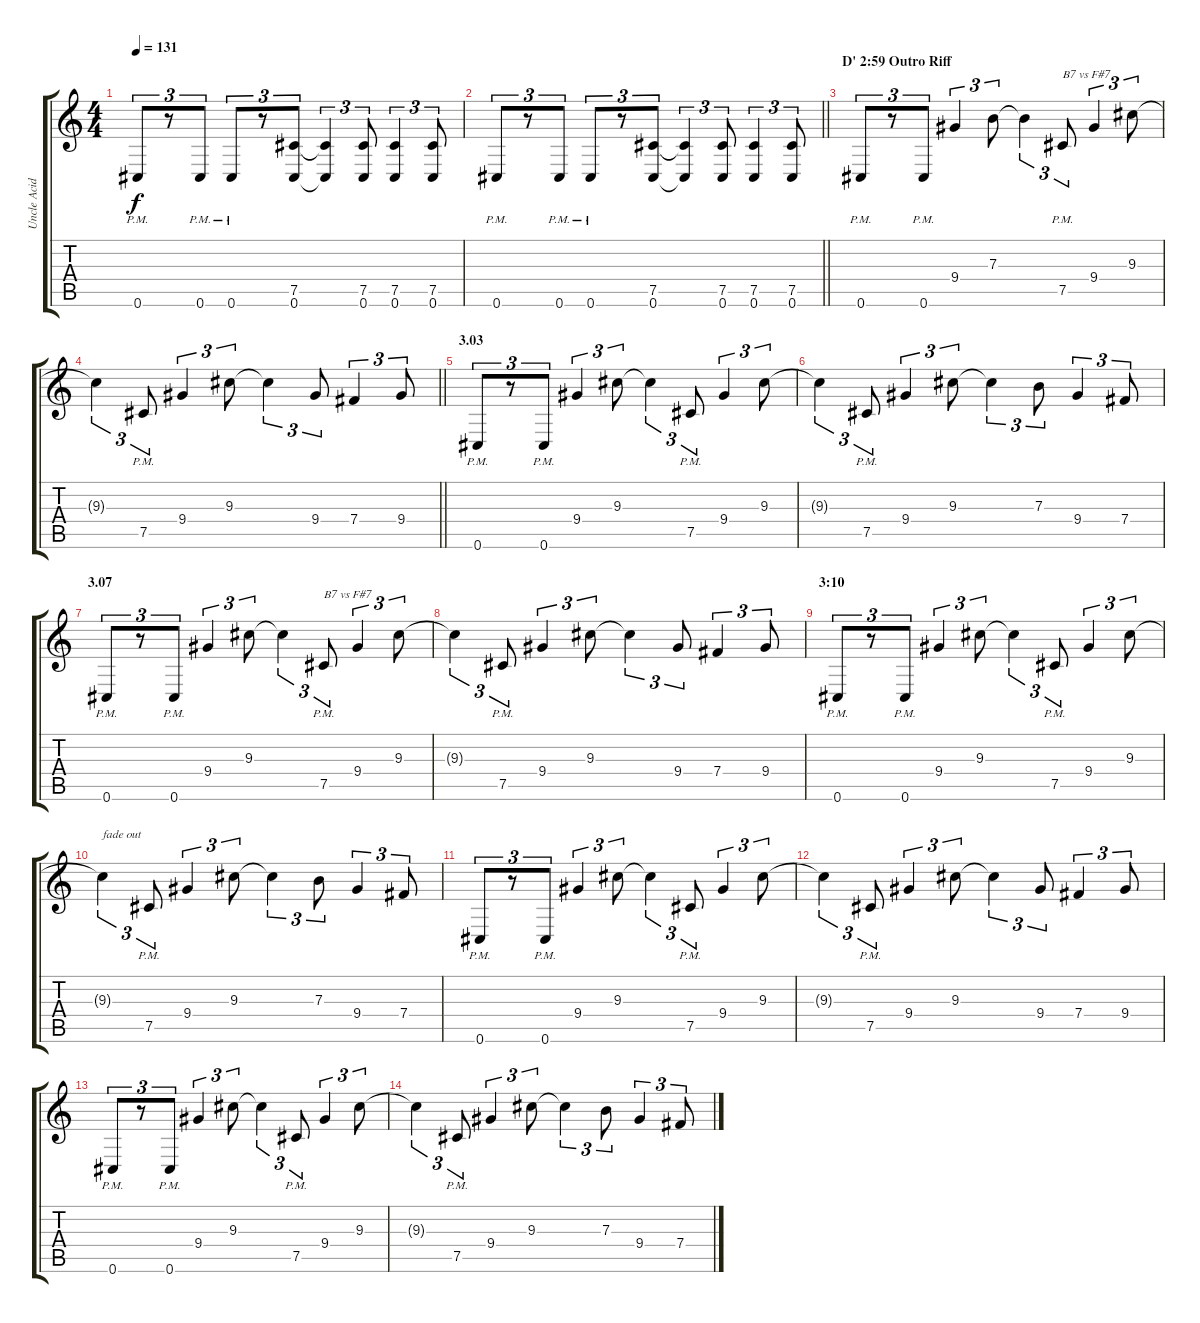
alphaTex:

\track ("Uncle Acid (rhythm guitar)" "Uncle Acid") {instrument overdrivenguitar}
\staff {score tabs}
\tuning (Db4 Ab3 E3 B2 Gb2 Db2) {hide}
\ts (4 4)
\tempo 131
\clef g2
\ks c
0.6{pm}.8{tu (3 2) dy f} r.8{tu (3 2)} 0.6{pm}.8{tu (3 2)} 0.6{pm}.8{tu (3 2)} r.8{tu (3 2)} (7.5 0.6).8{tu (3 2)} (7.5{t} 0.6{t}).4{tu (3 2)} (7.5 0.6).8{tu (3 2)} (7.5 0.6).4{tu (3 2)} (7.5 0.6).8{tu (3 2)} |
\barLineRight lightlight
0.6{pm}.8{tu (3 2)} r.8{tu (3 2)} 0.6{pm}.8{tu (3 2)} 0.6{pm}.8{tu (3 2)} r.8{tu (3 2)} (7.5 0.6).8{tu (3 2)} (7.5{t} 0.6{t}).4{tu (3 2)} (7.5 0.6).8{tu (3 2)} (7.5 0.6).4{tu (3 2)} (7.5 0.6).8{tu (3 2)} |
\section ("" "D' 2:59 Outro Riff")
0.6{pm}.8{tu (3 2)} r.8{tu (3 2)} 0.6{pm}.8{tu (3 2)} 9.4.4{tu (3 2)} 7.3.8{tu (3 2)} 7.3{t}.4{tu (3 2)} 7.5{pm}.8{tu (3 2) txt "B7 vs F#7"} 9.4.4{tu (3 2)} 9.3.8{tu (3 2)} |
\barLineRight lightlight
9.3{t}.4{tu (3 2)} 7.5{pm}.8{tu (3 2)} 9.4.4{tu (3 2)} 9.3.8{tu (3 2)} 9.3{t}.4{tu (3 2)} 9.4.8{tu (3 2)} 7.4.4{tu (3 2)} 9.4.8{tu (3 2)} |
\section ("" "3.03")
0.6{pm}.8{tu (3 2)} r.8{tu (3 2)} 0.6{pm}.8{tu (3 2)} 9.4.4{tu (3 2)} 9.3.8{tu (3 2)} 9.3{t}.4{tu (3 2)} 7.5{pm}.8{tu (3 2)} 9.4.4{tu (3 2)} 9.3.8{tu (3 2)} |
9.3{t}.4{tu (3 2)} 7.5{pm}.8{tu (3 2)} 9.4.4{tu (3 2)} 9.3.8{tu (3 2)} 9.3{t}.4{tu (3 2)} 7.3.8{tu (3 2)} 9.4.4{tu (3 2)} 7.4.8{tu (3 2)} |
\section ("" "3.07")
0.6{pm}.8{tu (3 2)} r.8{tu (3 2)} 0.6{pm}.8{tu (3 2)} 9.4.4{tu (3 2)} 9.3.8{tu (3 2)} 9.3{t}.4{tu (3 2)} 7.5{pm}.8{tu (3 2) txt "B7 vs F#7"} 9.4.4{tu (3 2)} 9.3.8{tu (3 2)} |
9.3{t}.4{tu (3 2)} 7.5{pm}.8{tu (3 2)} 9.4.4{tu (3 2)} 9.3.8{tu (3 2)} 9.3{t}.4{tu (3 2)} 9.4.8{tu (3 2)} 7.4.4{tu (3 2)} 9.4.8{tu (3 2)} |
\section ("" "3:10")
0.6{pm}.8{tu (3 2)} r.8{tu (3 2)} 0.6{pm}.8{tu (3 2)} 9.4.4{tu (3 2)} 9.3.8{tu (3 2)} 9.3{t}.4{tu (3 2)} 7.5{pm}.8{tu (3 2)} 9.4.4{tu (3 2)} 9.3.8{tu (3 2)} |
9.3{t}.4{tu (3 2) txt "fade out" volume 0} 7.5{pm}.8{tu (3 2)} 9.4.4{tu (3 2)} 9.3.8{tu (3 2)} 9.3{t}.4{tu (3 2)} 7.3.8{tu (3 2)} 9.4.4{tu (3 2)} 7.4.8{tu (3 2)} |
0.6{pm}.8{tu (3 2)} r.8{tu (3 2)} 0.6{pm}.8{tu (3 2)} 9.4.4{tu (3 2)} 9.3.8{tu (3 2)} 9.3{t}.4{tu (3 2)} 7.5{pm}.8{tu (3 2)} 9.4.4{tu (3 2)} 9.3.8{tu (3 2)} |
9.3{t}.4{tu (3 2)} 7.5{pm}.8{tu (3 2)} 9.4.4{tu (3 2)} 9.3.8{tu (3 2)} 9.3{t}.4{tu (3 2)} 9.4.8{tu (3 2)} 7.4.4{tu (3 2)} 9.4.8{tu (3 2)} |
0.6{pm}.8{tu (3 2)} r.8{tu (3 2)} 0.6{pm}.8{tu (3 2)} 9.4.4{tu (3 2)} 9.3.8{tu (3 2)} 9.3{t}.4{tu (3 2)} 7.5{pm}.8{tu (3 2)} 9.4.4{tu (3 2)} 9.3.8{tu (3 2)} |
9.3{t}.4{tu (3 2)} 7.5{pm}.8{tu (3 2)} 9.4.4{tu (3 2)} 9.3.8{tu (3 2)} 9.3{t}.4{tu (3 2)} 7.3.8{tu (3 2)} 9.4.4{tu (3 2)} 7.4.8{tu (3 2)}
